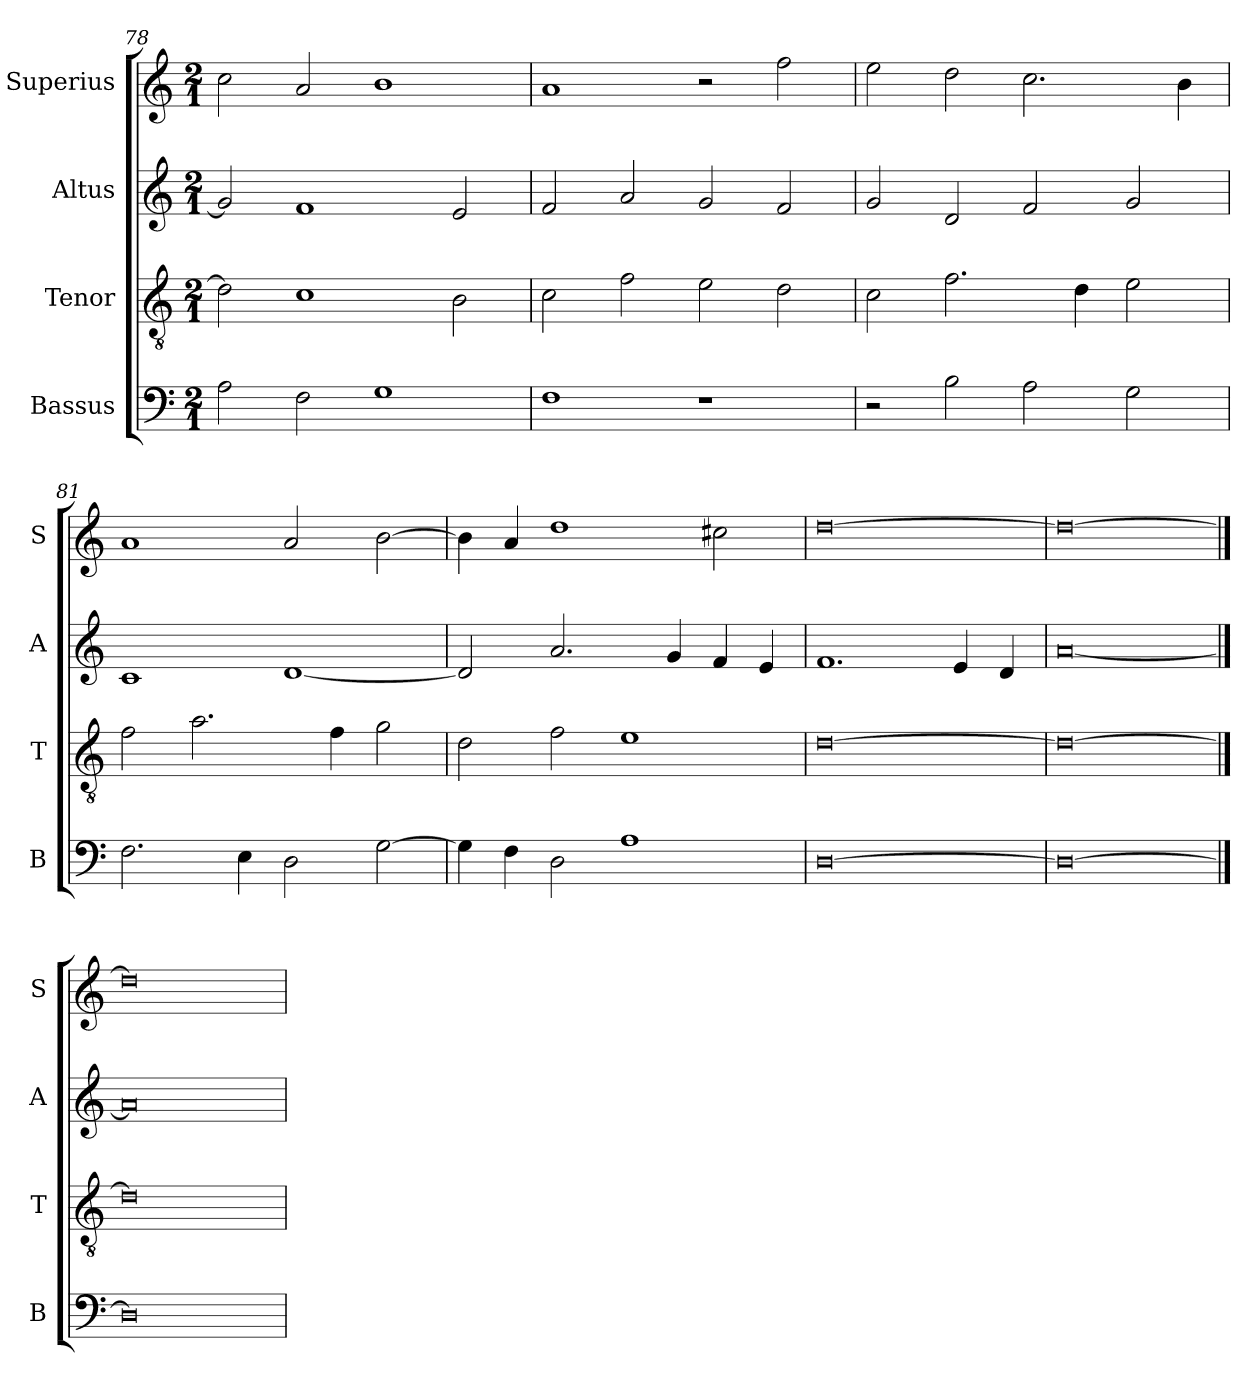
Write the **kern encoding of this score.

**kern	**kern	**kern	**kern
*part4	*part3	*part2	*part1
*staff4	*staff3	*staff2	*staff1
*I"Bassus	*I"Tenor	*I"Altus	*I"Superius
*I'B	*I'T	*I'A	*I'S
*clefF4	*clefGv2	*clefG2	*clefG2
*k[]	*k[]	*k[]	*k[]
*C:	*C:	*C:	*C:
*M2/1	*M2/1	*M2/1	*M2/1
=78	=78	=78	=78
2A	2d]	2g]	2cc
2F	1c	1f	2a
1G	.	.	1b
.	2B	2e	.
=79	=79	=79	=79
1F	2c	2f	1a
.	2f	2a	.
1r	2e	2g	2r
.	2d	2f	2ff
=80	=80	=80	=80
2r	2c	2g	2ee
2B	2.f	2d	2dd
2A	.	2f	2.cc
.	4d	.	.
2G	2e	2g	.
.	.	.	4b
=81	=81	=81	=81
2.F	2f	1c	1a
.	2.a	.	.
4E	.	.	.
2D	.	[1d	2a
.	4f	.	.
[2G	2g	.	[2b
=82	=82	=82	=82
4G]	2d	2d]	4b]
4F	.	.	4a
2D	2f	2.a	1dd
1A	1e	.	.
.	.	4g	.
.	.	4f	2cc#X
.	.	4e	.
=83	=83	=83	=83
[0D	[0d	1.f	[0dd
.	.	4e	.
.	.	4d	.
=84	=84	=84	=84
0D_	0d_	[0a	0dd_
==85	==85	==85	==85
0D]	0d]	0a]	0dd]
=	=	=	=
*-	*-	*-	*-
